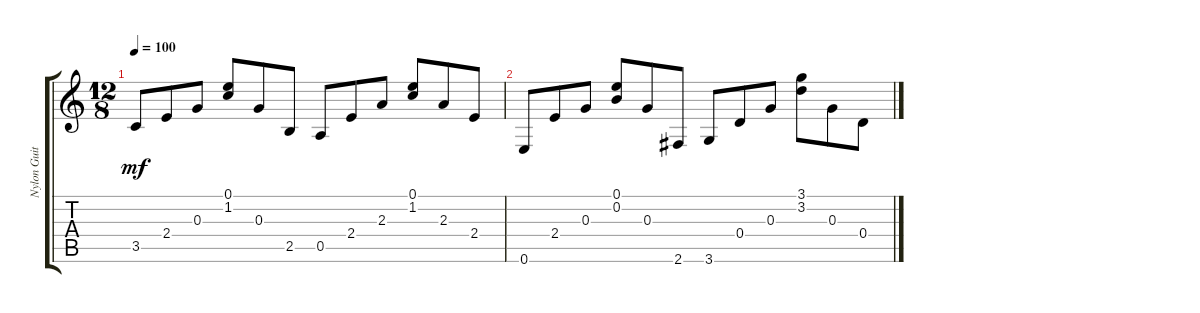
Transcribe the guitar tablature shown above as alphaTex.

\track ("Nylon Guitar" "Nylon Guit") {instrument acousticguitarnylon}
\staff {score tabs}
\tuning (E4 B3 G3 D3 A2 E2) {hide}
\ts (12 8)
\tempo 100
\clef g2
\ks c
3.5.8{dy mf instrument acousticguitarnylon} 2.4.8 0.3.8 (0.1 1.2).8 0.3.8 2.5.8 0.5.8 2.4.8 2.3.8 (0.1 1.2).8 2.3.8 2.4.8 |
0.6.8 2.4.8 0.3.8 (0.1 0.2).8 0.3.8 2.6.8 3.6.8 0.4.8 0.3.8 (3.1 3.2).8 0.3.8 0.4.8
